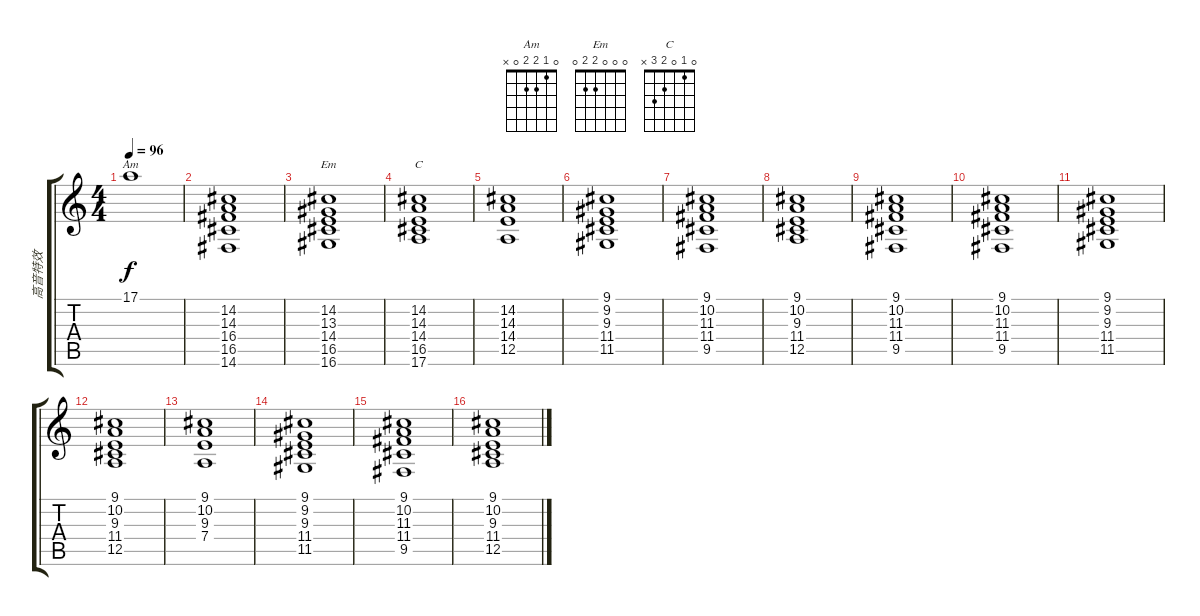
\track ("高音特效" "高音特效") {instrument frenchhorn}
\staff {score tabs}
\tuning (E4 B3 G3 D3 A2 E2) {hide}
\chord ("Am" 0 1 2 2 0 x)
\chord ("Em" 0 0 0 2 2 0)
\chord ("C" 0 1 0 2 3 x)
\ts (4 4)
\tempo 96
\clef g2
\ks c
17.1.1{ch "Am" dy f volume 6} |
(14.2 14.3 16.4 16.5 14.6).1{volume 8 balance 16} |
(14.2 13.3 14.4 16.5 16.6).1{ch "Em"} |
(14.2 14.3 14.4 16.5 17.6).1{ch "C"} |
(14.2 14.3 14.4 12.5).1 |
(9.1 9.2 9.3 11.4 11.5).1 |
(9.1 10.2 11.3 11.4 9.5).1 |
(9.1 10.2 9.3 11.4 12.5).1 |
(9.1 10.2 11.3 11.4 9.5).1 |
(9.1 10.2 11.3 11.4 9.5).1 |
(9.1 9.2 9.3 11.4 11.5).1 |
(9.1 10.2 9.3 11.4 12.5).1 |
(9.1 10.2 9.3 7.4).1 |
(9.1 9.2 9.3 11.4 11.5).1 |
(9.1 10.2 11.3 11.4 9.5).1 |
(9.1 10.2 9.3 11.4 12.5).1
